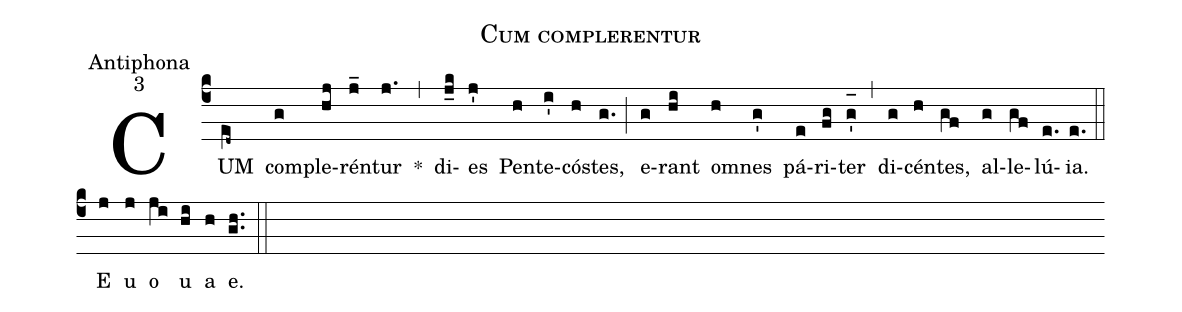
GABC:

name:Cum complerentur;
office-part:Antiphona;
mode:3;
%%
(c4) CUM(e[ll:1]d~) com(g)ple(hj)rén(j_)tur(j.) *(,) di(j_k)es(j') Pen(h)te(i')có(h)stes,(g.) (;) e(g)rant(hi) o(h)mnes(g') pá(e)ri(fg)ter(g'_[oh:h]) (,) di(g)cén(h)tes,(gf) al(g)le(gf)lú(e.){ia}.(e.) (::) <eu>E(j) u(j) o(ji) u(hi) a(h) e.</eu>(gh..) (::)
